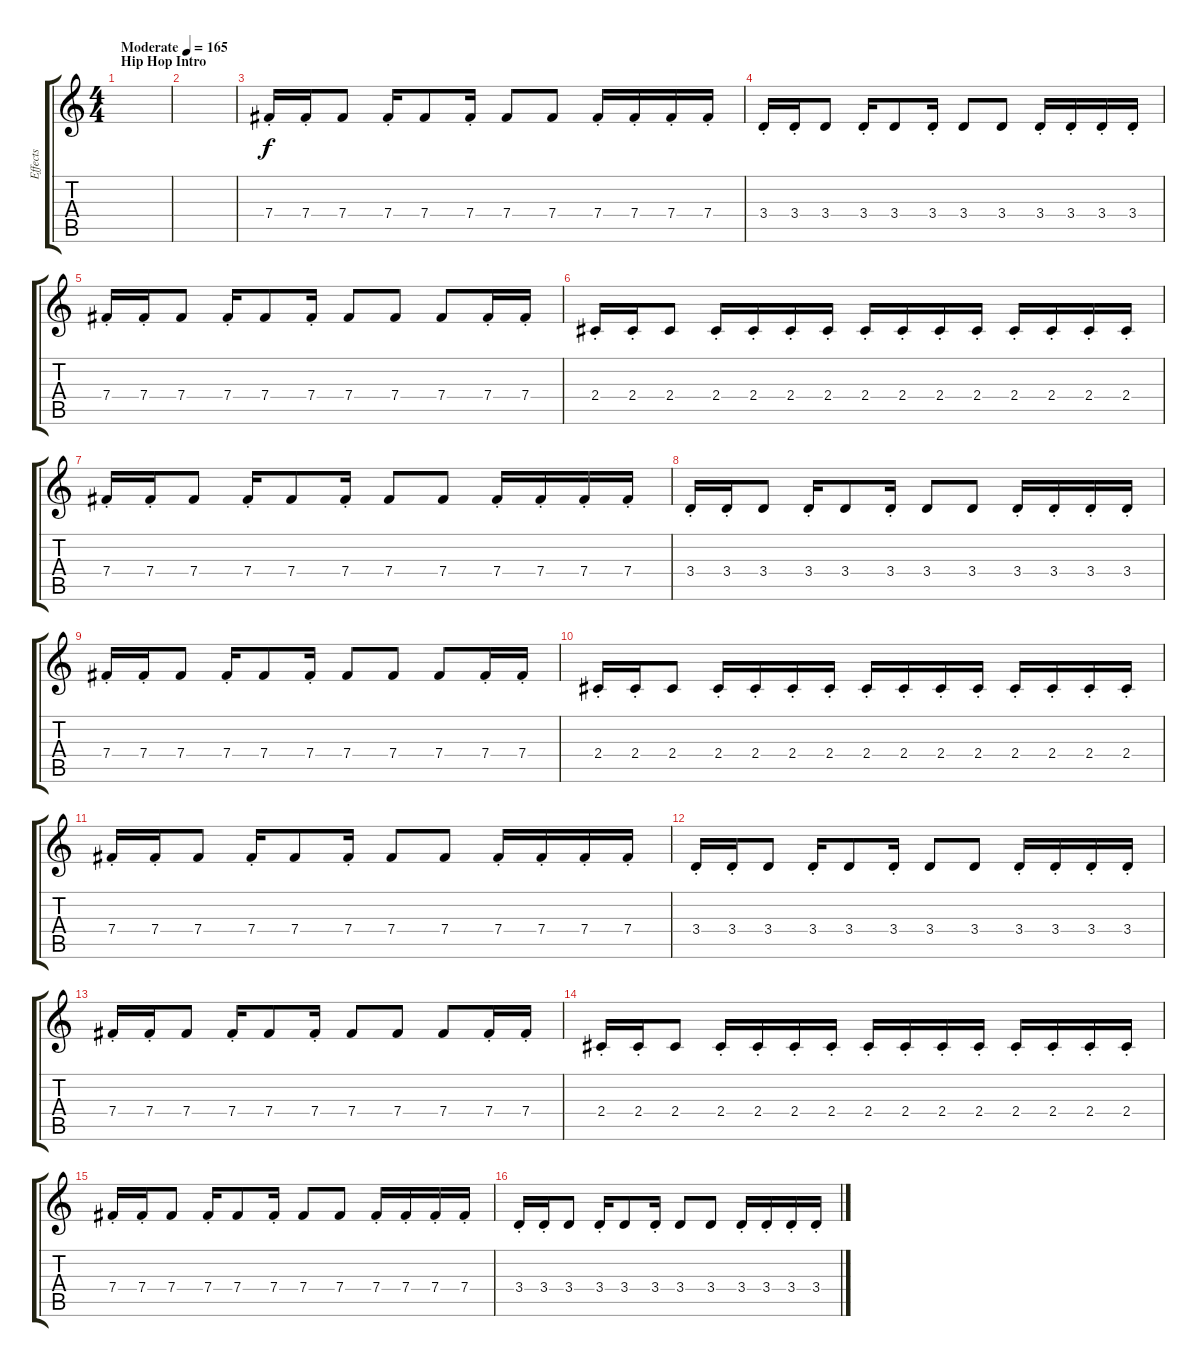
\track ("Effects" "Effects") {instrument electricbasspick}
\staff {score tabs}
\tuning (Db4 Ab3 E3 B2 Gb2 B1) {hide}
\ts (4 4)
\section ("" "Hip Hop Intro")
\tempo (165 "Moderate")
\clef g2
\ks c
|
|
7.4{st}.16{volume 7} 7.4{st}.16 7.4.8 7.4{st}.16 7.4.8 7.4{st}.16 7.4.8 7.4.8 7.4{st}.16 7.4{st}.16 7.4{st}.16 7.4{st}.16 |
3.4{st}.16 3.4{st}.16 3.4.8 3.4{st}.16 3.4.8 3.4{st}.16 3.4.8 3.4.8 3.4{st}.16 3.4{st}.16 3.4{st}.16 3.4{st}.16 |
7.4{st}.16 7.4{st}.16 7.4.8 7.4{st}.16 7.4.8 7.4{st}.16 7.4.8 7.4.8 7.4.8 7.4{st}.16 7.4{st}.16 |
2.4{st}.16 2.4{st}.16 2.4.8 2.4{st}.16 2.4{st}.16 2.4{st}.16 2.4{st}.16 2.4{st}.16 2.4{st}.16 2.4{st}.16 2.4{st}.16 2.4{st}.16 2.4{st}.16 2.4{st}.16 2.4{st}.16 |
7.4{st}.16 7.4{st}.16 7.4.8 7.4{st}.16 7.4.8 7.4{st}.16 7.4.8 7.4.8 7.4{st}.16 7.4{st}.16 7.4{st}.16 7.4{st}.16 |
3.4{st}.16 3.4{st}.16 3.4.8 3.4{st}.16 3.4.8 3.4{st}.16 3.4.8 3.4.8 3.4{st}.16 3.4{st}.16 3.4{st}.16 3.4{st}.16 |
7.4{st}.16 7.4{st}.16 7.4.8 7.4{st}.16 7.4.8 7.4{st}.16 7.4.8 7.4.8 7.4.8 7.4{st}.16 7.4{st}.16 |
2.4{st}.16 2.4{st}.16 2.4.8 2.4{st}.16 2.4{st}.16 2.4{st}.16 2.4{st}.16 2.4{st}.16 2.4{st}.16 2.4{st}.16 2.4{st}.16 2.4{st}.16 2.4{st}.16 2.4{st}.16 2.4{st}.16 |
7.4{st}.16 7.4{st}.16 7.4.8 7.4{st}.16 7.4.8 7.4{st}.16 7.4.8 7.4.8 7.4{st}.16 7.4{st}.16 7.4{st}.16 7.4{st}.16 |
3.4{st}.16 3.4{st}.16 3.4.8 3.4{st}.16 3.4.8 3.4{st}.16 3.4.8 3.4.8 3.4{st}.16 3.4{st}.16 3.4{st}.16 3.4{st}.16 |
7.4{st}.16 7.4{st}.16 7.4.8 7.4{st}.16 7.4.8 7.4{st}.16 7.4.8 7.4.8 7.4.8 7.4{st}.16 7.4{st}.16 |
2.4{st}.16 2.4{st}.16 2.4.8 2.4{st}.16 2.4{st}.16 2.4{st}.16 2.4{st}.16 2.4{st}.16 2.4{st}.16 2.4{st}.16 2.4{st}.16 2.4{st}.16 2.4{st}.16 2.4{st}.16 2.4{st}.16 |
7.4{st}.16 7.4{st}.16 7.4.8 7.4{st}.16 7.4.8 7.4{st}.16 7.4.8 7.4.8 7.4{st}.16 7.4{st}.16 7.4{st}.16 7.4{st}.16 |
3.4{st}.16 3.4{st}.16 3.4.8 3.4{st}.16 3.4.8 3.4{st}.16 3.4.8 3.4.8 3.4{st}.16 3.4{st}.16 3.4{st}.16 3.4{st}.16
